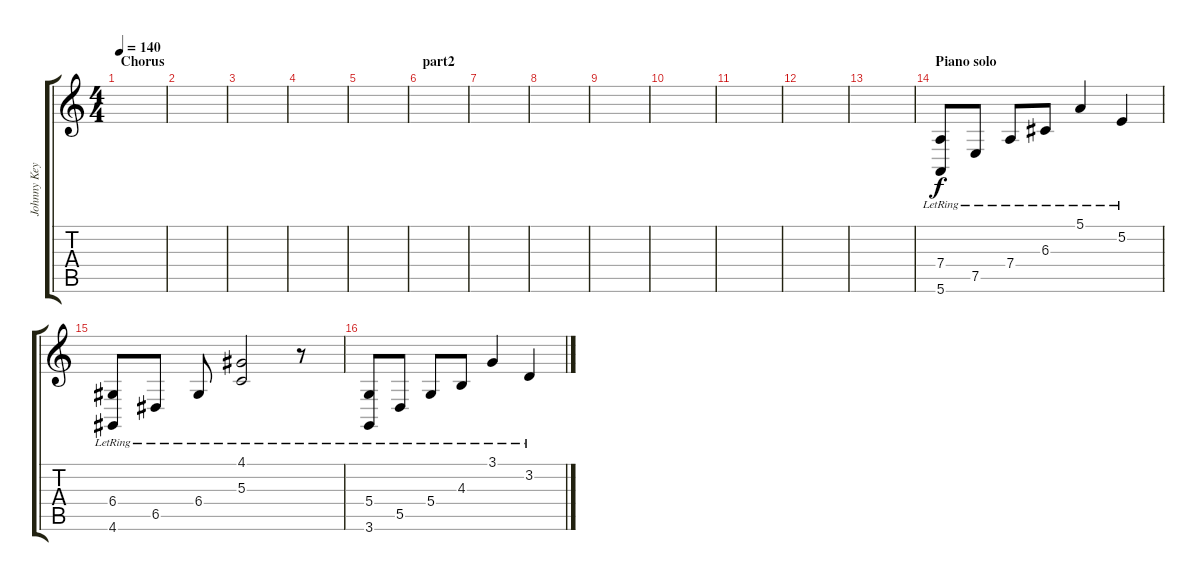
\track ("Johnny Keyboards" "Johnny Key") {instrument acousticgrandpiano}
\staff {score tabs}
\tuning (E4 B3 G3 D3 A2 E2) {hide}
\ts (4 4)
\section ("" "Chorus")
\tempo 140
\clef g2
\ks c
|
|
|
|
|
\section ("" "part2")
|
|
|
|
|
|
|
|
\section ("" "Piano solo")
(7.4{lr} 5.6{lr}).8 7.5{lr}.8 7.4{lr}.8 6.3{lr}.8 5.1{lr}.4 5.2{lr}.4 |
(6.4 4.6{lr}).8 6.5{lr}.8 6.4{lr}.8 (4.1{lr} 5.3{lr}).2 r.8 |
(5.4 3.6{lr}).8 5.5{lr}.8 5.4{lr}.8 4.3{lr}.8 3.1{lr}.4 3.2{lr}.4
